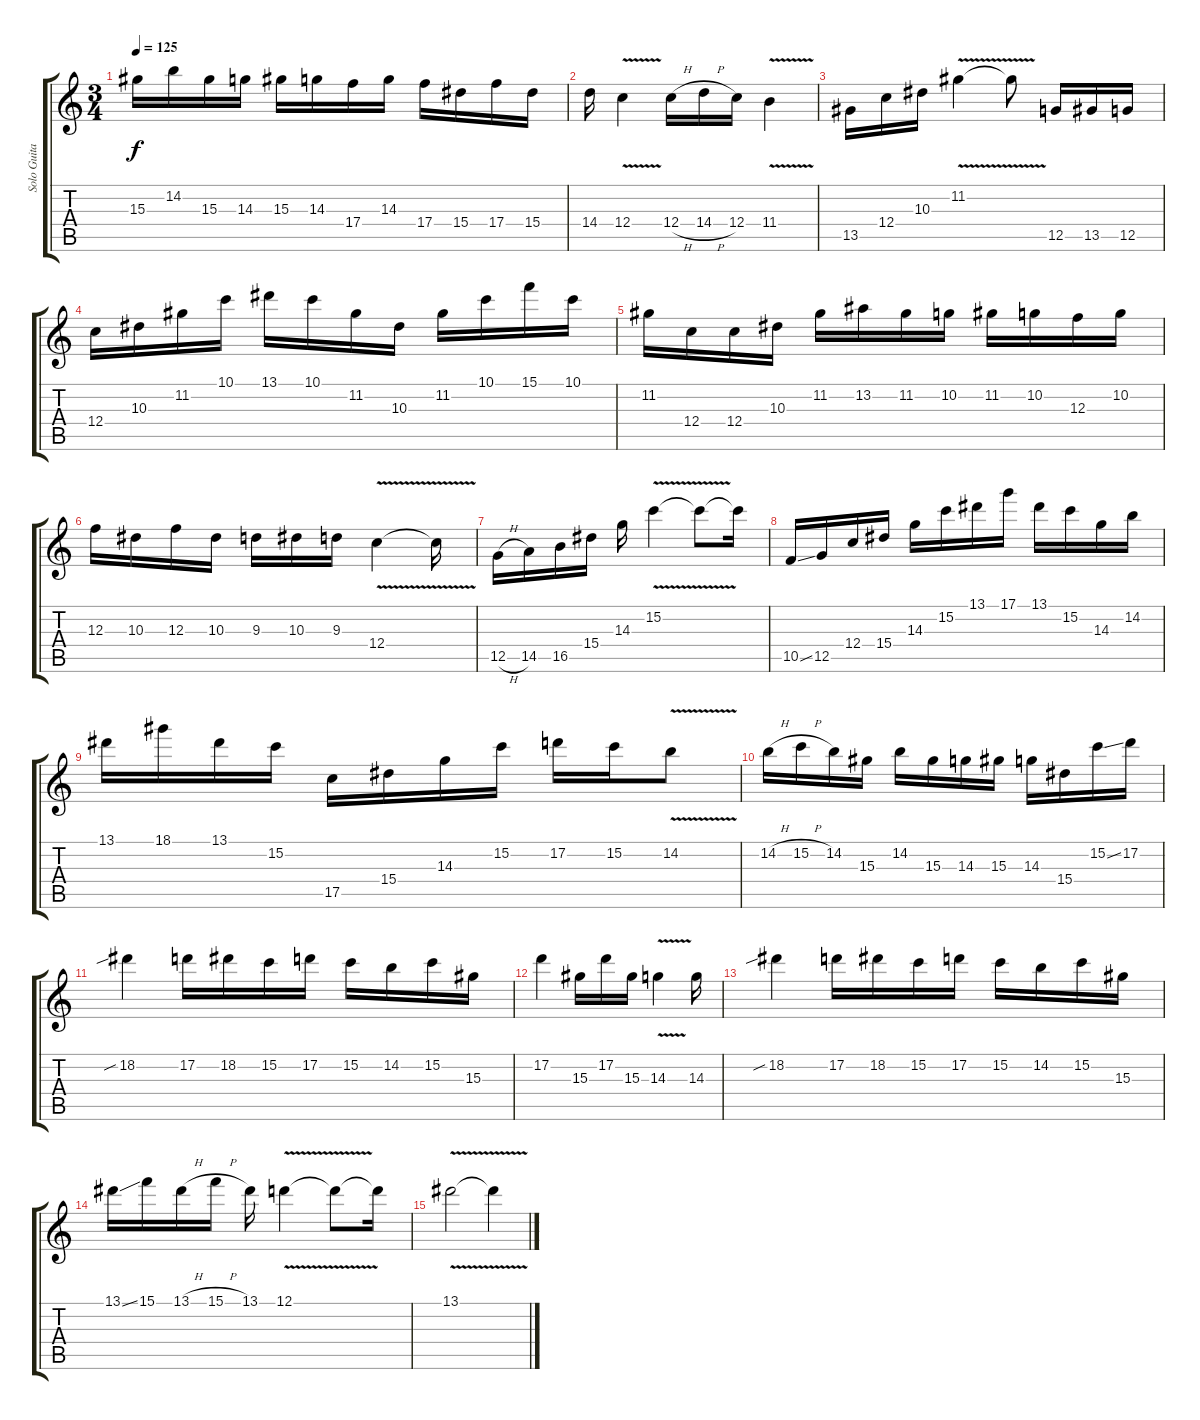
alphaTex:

\track ("Solo Guitar" "Solo Guita") {instrument distortionguitar}
\staff {score tabs}
\tuning (D4 A3 F3 C3 G2 C2) {hide}
\ts (3 4)
\tempo 125
\clef g2
\ks c
15.3.16{dy f} 14.2.16 15.3.16 14.3.16 15.3.16 14.3.16 17.4.16 14.3.16 17.4.16 15.4.16 17.4.16 15.4.16 |
14.4.16 12.4{v}.4 12.4{h}.16 14.4{h}.16 12.4.16 11.4{v}.4 |
13.5.16 12.4.16 10.3.16 11.2{v}.4 11.2{t}.8 12.5.16 13.5.16 12.5.16 |
12.4.16 10.3.16 11.2.16 10.1.16 13.1.16 10.1.16 11.2.16 10.3.16 11.2.16 10.1.16 15.1.16 10.1.16 |
11.2.16 12.4.16 12.4.16 10.3.16 11.2.16 13.2.16 11.2.16 10.2.16 11.2.16 10.2.16 12.3.16 10.2.16 |
12.3.16 10.3.16 12.3.16 10.3.16 9.3.16 10.3.16 9.3.16 12.4{v}.4 12.4{t}.16 |
12.5{h}.16 14.5.16 16.5.16 15.4.16 14.3.16 15.2{v}.4 15.2{t}.8 15.2{t}.16 |
10.5{ss}.16 12.5.16 12.4.16 15.4.16 14.3.16 15.2.16 13.1.16 17.1.16 13.1.16 15.2.16 14.3.16 14.2.16 |
13.1.16 18.1.16 13.1.16 15.2.16 17.5.16 15.4.16 14.3.16 15.2.16 17.2.16 15.2.16 14.2{v}.8 |
14.2{h}.16 15.2{h}.16 14.2.16 15.3.16 14.2.16 15.3.16 14.3.16 15.3.16 14.3.16 15.4.16 15.2{ss}.16 17.2.16 |
18.2{sib}.4 17.2.16 18.2.16 15.2.16 17.2.16 15.2.16 14.2.16 15.2.16 15.3.16 |
17.2.4 15.3.16 17.2.16 15.3.16 14.3{v}.4 14.3.16 |
18.2{sib}.4 17.2.16 18.2.16 15.2.16 17.2.16 15.2.16 14.2.16 15.2.16 15.3.16 |
13.1{ss}.16 15.1.16 13.1{h}.16 15.1{h}.16 13.1.16 12.1{v}.4 12.1{t}.8 12.1{t}.16 |
13.1{v}.2 13.1{t}.4
